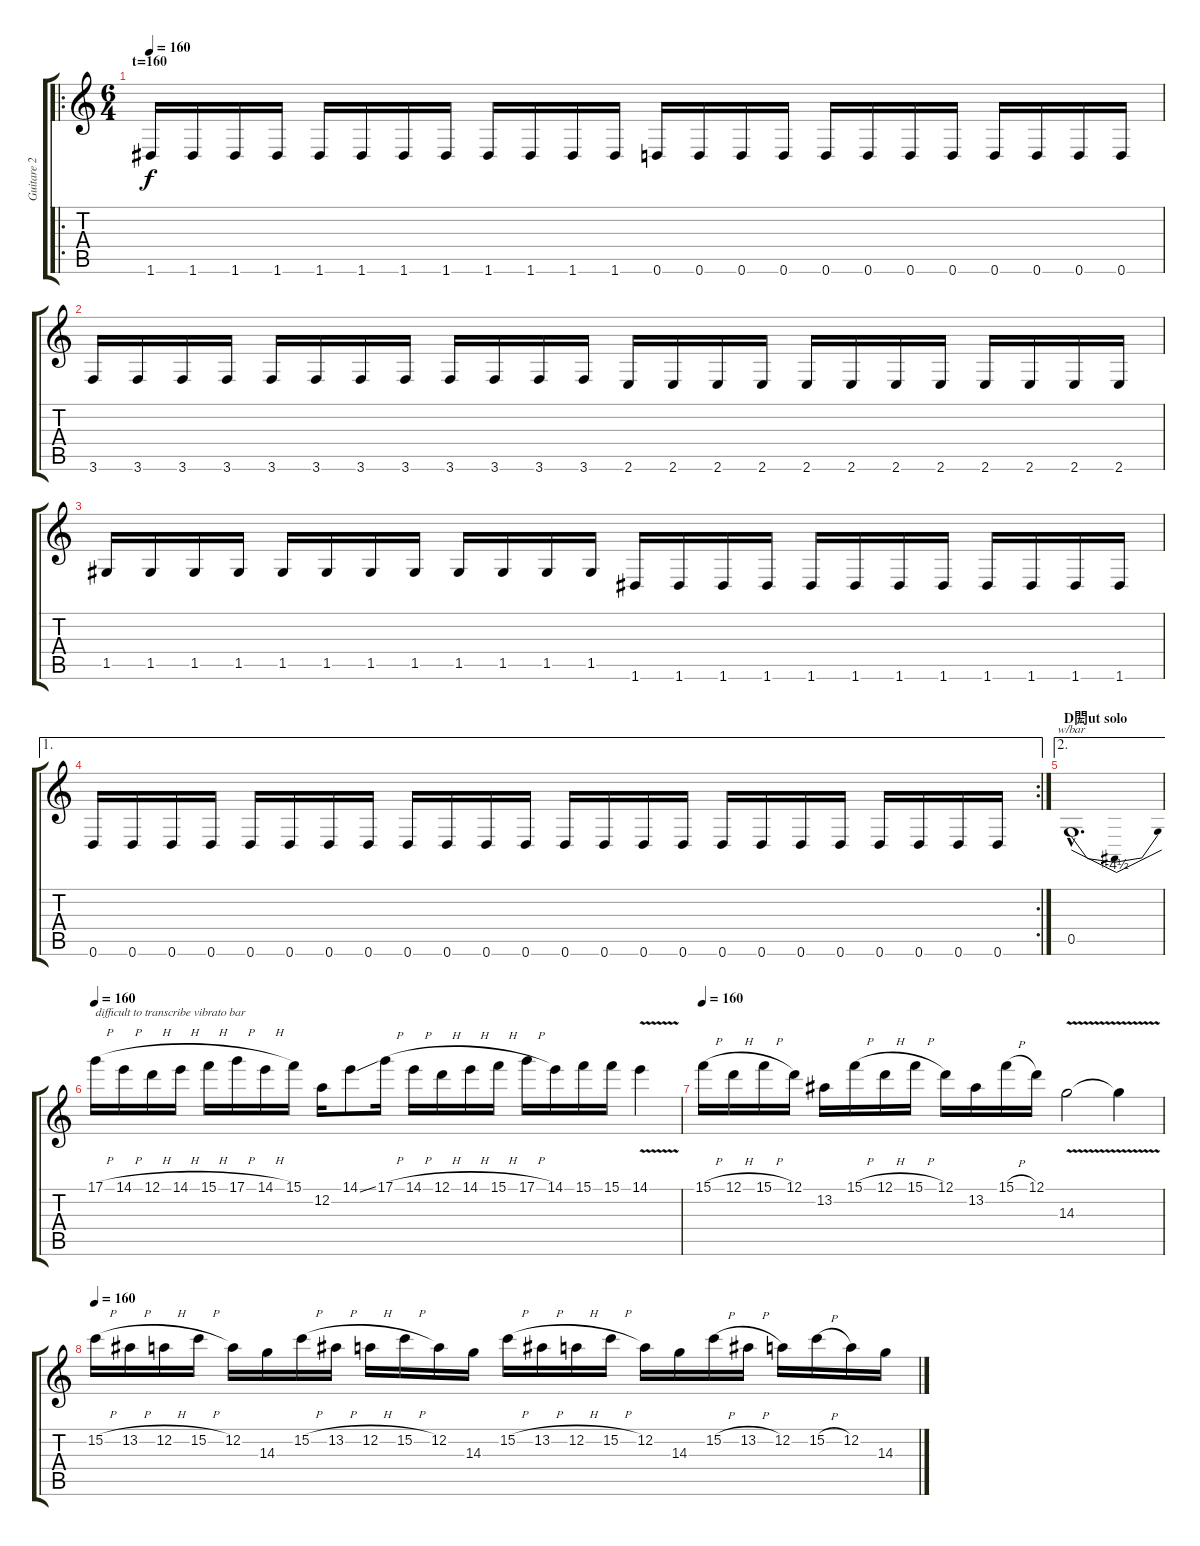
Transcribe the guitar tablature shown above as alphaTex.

\track ("Guitare 2 " "Guitare 2 ") {instrument distortionguitar}
\staff {score tabs}
\tuning (D4 A3 F3 C3 G2 D2) {hide}
\ro
\ts (6 4)
\section ("" "t=160")
\tempo 160
\clef g2
\ks c
1.6.16{dy f} 1.6.16 1.6.16 1.6.16 1.6.16 1.6.16 1.6.16 1.6.16 1.6.16 1.6.16 1.6.16 1.6.16 0.6.16 0.6.16 0.6.16 0.6.16 0.6.16 0.6.16 0.6.16 0.6.16 0.6.16 0.6.16 0.6.16 0.6.16 |
3.6.16 3.6.16 3.6.16 3.6.16 3.6.16 3.6.16 3.6.16 3.6.16 3.6.16 3.6.16 3.6.16 3.6.16 2.6.16 2.6.16 2.6.16 2.6.16 2.6.16 2.6.16 2.6.16 2.6.16 2.6.16 2.6.16 2.6.16 2.6.16 |
1.5.16 1.5.16 1.5.16 1.5.16 1.5.16 1.5.16 1.5.16 1.5.16 1.5.16 1.5.16 1.5.16 1.5.16 1.6.16 1.6.16 1.6.16 1.6.16 1.6.16 1.6.16 1.6.16 1.6.16 1.6.16 1.6.16 1.6.16 1.6.16 |
\ae 1
\rc 2
0.6.16 0.6.16 0.6.16 0.6.16 0.6.16 0.6.16 0.6.16 0.6.16 0.6.16 0.6.16 0.6.16 0.6.16 0.6.16 0.6.16 0.6.16 0.6.16 0.6.16 0.6.16 0.6.16 0.6.16 0.6.16 0.6.16 0.6.16 0.6.16 |
\ae 2
\section ("" "D閎ut solo")
0.5{hac}.1{d tbe (dip default 0 0 30 -18 60 0) volume 12} |
\tempo 160
17.1{h}.16{txt "difficult to transcribe vibrato bar"} 14.1{h}.16 12.1{h}.16 14.1{h}.16 15.1{h}.16 17.1{h}.16 14.1{h}.16 15.1.16 12.2.16 14.1{ss}.8 17.1{h}.16 14.1{h}.16 12.1{h}.16 14.1{h}.16 15.1{h}.16 17.1{h}.16 14.1.16 15.1.16 15.1.16 14.1{v}.4 |
\tempo 160
15.1{h}.16 12.1{h}.16 15.1{h}.16 12.1.16 13.2.16 15.1{h}.16 12.1{h}.16 15.1{h}.16 12.1.16 13.2.16 15.1{h}.16 12.1.16 14.3{v}.2 14.3{t}.4 |
\tempo 160
15.2{h}.16 13.2{h}.16 12.2{h}.16 15.2{h}.16 12.2.16 14.3.16 15.2{h}.16 13.2{h}.16 12.2{h}.16 15.2{h}.16 12.2.16 14.3.16 15.2{h}.16 13.2{h}.16 12.2{h}.16 15.2{h}.16 12.2.16 14.3.16 15.2{h}.16 13.2{h}.16 12.2.16 15.2{h}.16 12.2.16 14.3.16
